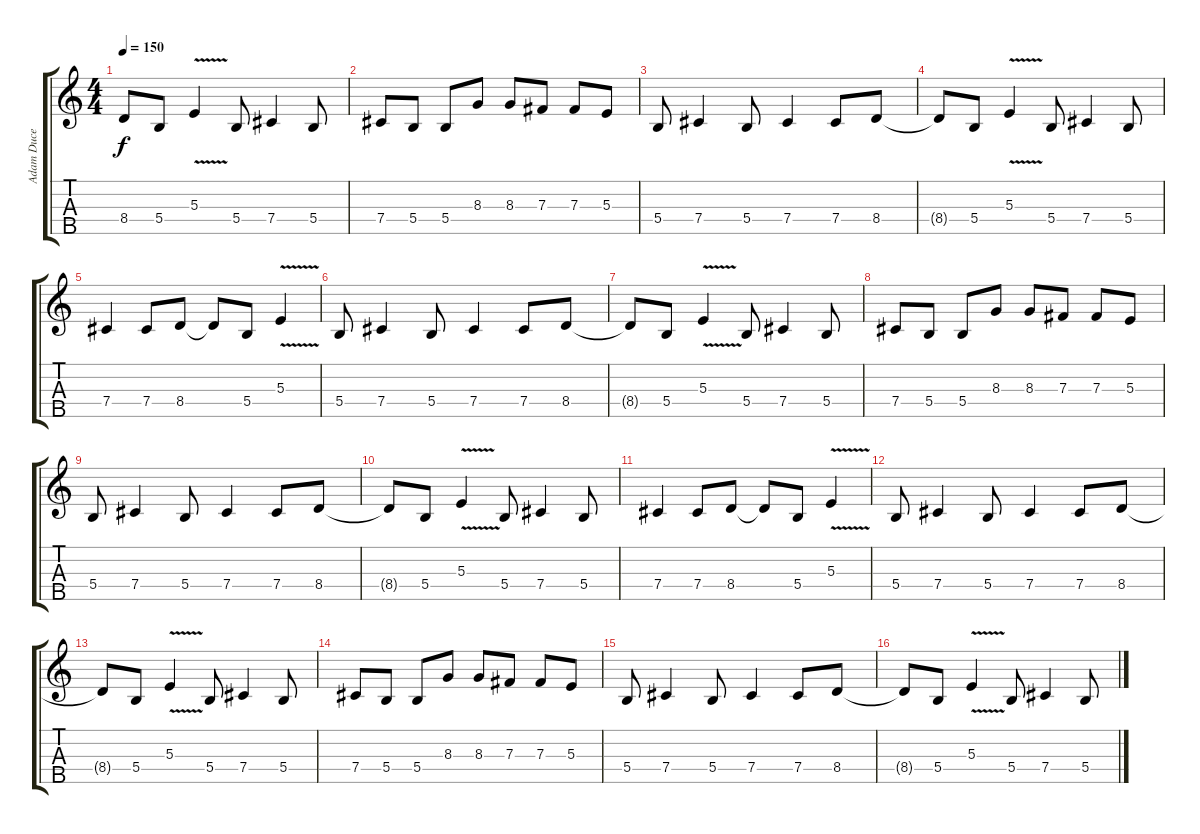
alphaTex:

\track ("Adam Duce" "Adam Duce") {instrument electricbassfinger}
\staff {score tabs}
\tuning (Ab3 E3 B2 Gb2 B1) {hide}
\ts (4 4)
\tempo 150
\clef g2
\ks c
8.4{t}.8{dy f} 5.4.8 5.3{v}.4 5.4.8 7.4.4 5.4.8 |
7.4.8 5.4.8 5.4.8 8.3.8 8.3.8 7.3.8 7.3.8 5.3.8 |
5.4.8 7.4.4 5.4.8 7.4.4 7.4.8 8.4.8 |
8.4{t}.8 5.4.8 5.3{v}.4 5.4.8 7.4.4 5.4.8 |
7.4.4 7.4.8 8.4.8 8.4{t}.8 5.4.8 5.3{v}.4 |
5.4.8 7.4.4 5.4.8 7.4.4 7.4.8 8.4.8 |
8.4{t}.8 5.4.8 5.3{v}.4 5.4.8 7.4.4 5.4.8 |
7.4.8 5.4.8 5.4.8 8.3.8 8.3.8 7.3.8 7.3.8 5.3.8 |
5.4.8 7.4.4 5.4.8 7.4.4 7.4.8 8.4.8 |
8.4{t}.8 5.4.8 5.3{v}.4 5.4.8 7.4.4 5.4.8 |
7.4.4 7.4.8 8.4.8 8.4{t}.8 5.4.8 5.3{v}.4 |
5.4.8 7.4.4 5.4.8 7.4.4 7.4.8 8.4.8 |
8.4{t}.8 5.4.8 5.3{v}.4 5.4.8 7.4.4 5.4.8 |
7.4.8 5.4.8 5.4.8 8.3.8 8.3.8 7.3.8 7.3.8 5.3.8 |
5.4.8 7.4.4 5.4.8 7.4.4 7.4.8 8.4.8 |
8.4{t}.8 5.4.8 5.3{v}.4 5.4.8 7.4.4 5.4.8
